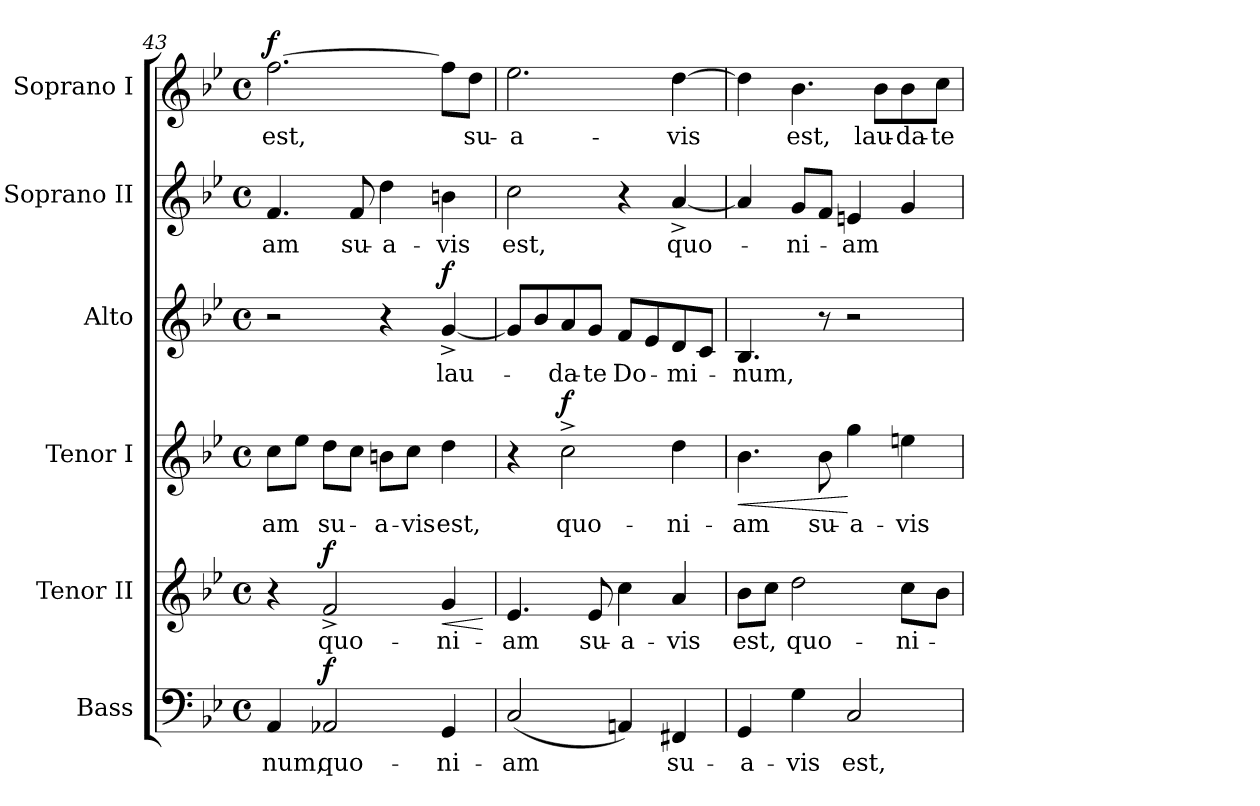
**kern	**text	**dynam	**kern	**text	**dynam	**kern	**text	**dynam	**kern	**text	**dynam	**kern	**text	**kern	**text	**dynam
*part6	*part6	*part6	*part5	*part5	*part5	*part4	*part4	*part4	*part3	*part3	*part3	*part2	*part2	*part1	*part1	*part1
*staff6	*staff6	*staff6	*staff5	*staff5	*staff5	*staff4	*staff4	*staff4	*staff3	*staff3	*staff3	*staff2	*staff2	*staff1	*staff1	*staff1
*I"Bass	*	*	*I"Tenor II	*	*	*I"Tenor I	*	*	*I"Alto	*	*	*I"Soprano II	*	*I"Soprano I	*	*
*I'B.	*	*	*I'T. II	*	*	*I'T. I	*	*	*I'A.	*	*	*I'S. II	*	*I'S. I	*	*
!!LO:LB:g=z
*clefF4	*	*	*clefG2	*	*	*clefG2	*	*	*clefG2	*	*	*clefG2	*	*clefG2	*	*
*	*	*	*ITrd7c12	*	*	*ITrd7c12	*	*	*	*	*	*	*	*	*	*
*k[b-e-]	*	*	*k[b-e-]	*	*	*k[b-e-]	*	*	*k[b-e-]	*	*	*k[b-e-]	*	*k[b-e-]	*	*
*B-:	*	*	*B-:	*	*	*B-:	*	*	*B-:	*	*	*B-:	*	*B-:	*	*
*M4/4	*	*	*M4/4	*	*	*M4/4	*	*	*M4/4	*	*	*M4/4	*	*M4/4	*	*
*met(c)	*	*	*met(c)	*	*	*met(c)	*	*	*met(c)	*	*	*met(c)	*	*met(c)	*	*
=43	=43	=43	=43	=43	=43	=43	=43	=43	=43	=43	=43	=43	=43	=43	=43	=43
!	!LO:LY:b:color=#000000	!	!	!	!	!	!	!	!	!	!	!	!	!	!	!
!	!	!	!	!	!	!	!LO:LY:b:color=#000000	!	!	!	!	!	!	!	!	!
!	!	!	!	!	!	!	!	!	!	!	!	!	!LO:LY:b:color=#000000	!	!	!
!	!	!	!	!	!	!	!	!	!	!	!	!	!	!	!LO:LY:b:color=#000000	!
4AAi/	-num,	.	4r	.	.	8ci\L	-am	.	2r	.	.	4.fi/	-am	[>2.ffi\	est,	f
.	.	.	.	.	.	8e-i\J	.	.	.	.	.	.	.	.	.	.
!	!LO:LY:b:color=#000000	!	!	!	!	!	!	!	!	!	!	!	!	!	!	!
!	!	!	!	!LO:LY:b:color=#000000	!	!	!	!	!	!	!	!	!	!	!	!
!	!	!	!	!	!	!	!LO:LY:b:color=#000000	!	!	!	!	!	!	!	!	!
2AA-Xi/	quo-	f	2F^i/	quo-	f	8di\L	su-	.	.	.	.	.	.	.	.	.
!	!	!	!	!	!	!	!	!	!	!	!	!	!LO:LY:b:color=#000000	!	!	!
.	.	.	.	.	.	8ci\J	.	.	.	.	.	8fi/	su-	.	.	.
!	!	!	!	!	!	!	!LO:LY:b:color=#000000	!	!	!	!	!	!	!	!	!
!	!	!	!	!	!	!	!	!	!	!	!	!	!LO:LY:b:color=#000000	!	!	!
.	.	.	.	.	.	8Bni\L	-a-	.	4r	.	.	4ddi\	-a-	.	.	.
!	!	!	!	!	!	!	!LO:LY:b:color=#000000	!	!	!	!	!	!	!	!	!
.	.	.	.	.	.	8ci\J	-vis	.	.	.	.	.	.	.	.	.
!	!LO:LY:b:color=#000000	!	!	!	!	!	!	!	!	!	!	!	!	!	!	!
!	!	!	!	!LO:LY:b:color=#000000	!LO:HP:b	!	!	!	!	!	!	!	!	!	!	!
!	!	!	!	!	!	!	!LO:LY:b:color=#000000	!	!	!	!	!	!	!	!	!
!	!	!	!	!	!	!	!	!	!	!LO:LY:b:color=#000000	!	!	!	!	!	!
!	!	!	!	!	!	!	!	!	!	!	!	!	!LO:LY:b:color=#000000	!	!	!
4GGi/	-ni-	.	4Gi/	-ni-	<	4di\	est,	.	[<4g^i/	lau-	f	4bni\	-vis	8ffi\L]	.	.
!	!	!	!	!	!	!	!	!	!	!	!	!	!	!	!LO:LY:b:color=#000000	!
.	.	.	.	.	.	.	.	.	.	.	.	.	.	8ddi\J	su-	.
.	.	.	.	.	[	.	.	.	.	.	.	.	.	.	.	.
=44	=44	=44	=44	=44	=44	=44	=44	=44	=44	=44	=44	=44	=44	=44	=44	=44
!	!LO:LY:b:color=#000000	!	!	!	!	!	!	!	!	!	!	!	!	!	!	!
!	!	!	!	!LO:LY:b:color=#000000	!	!	!	!	!	!	!	!	!	!	!	!
!	!	!	!	!	!	!	!	!	!	!	!	!	!LO:LY:b:color=#000000	!	!	!
!	!	!	!	!	!	!	!	!	!	!	!	!	!	!	!LO:LY:b:color=#000000	!
(2Ci/	-am	.	4.E-i/	-am	.	4r	.	.	8gi/L]	.	.	2cci\	est,	2.ee-i\	-a-	.
.	.	.	.	.	.	.	.	.	8b-i/	.	.	.	.	.	.	.
!	!	!	!	!	!	!	!LO:LY:b:color=#000000	!	!	!	!	!	!	!	!	!
!	!	!	!	!	!	!	!	!	!	!LO:LY:b:color=#000000	!	!	!	!	!	!
.	.	.	.	.	.	2c^i\	quo-	f	8ai/	-da-	.	.	.	.	.	.
!	!	!	!	!LO:LY:b:color=#000000	!	!	!	!	!	!	!	!	!	!	!	!
!	!	!	!	!	!	!	!	!	!	!LO:LY:b:color=#000000	!	!	!	!	!	!
.	.	.	8E-i/	su-	.	.	.	.	8gi/J	-te	.	.	.	.	.	.
!	!	!	!	!LO:LY:b:color=#000000	!	!	!	!	!	!	!	!	!	!	!	!
!	!	!	!	!	!	!	!	!	!	!LO:LY:b:color=#000000	!	!	!	!	!	!
4AAni/)	.	.	4ci\	-a-	.	.	.	.	8fi/L	Do-	.	4r	.	.	.	.
.	.	.	.	.	.	.	.	.	8e-i/	.	.	.	.	.	.	.
!	!LO:LY:b:color=#000000	!	!	!	!	!	!	!	!	!	!	!	!	!	!	!
!	!	!	!	!LO:LY:b:color=#000000	!	!	!	!	!	!	!	!	!	!	!	!
!	!	!	!	!	!	!	!LO:LY:b:color=#000000	!	!	!	!	!	!	!	!	!
!	!	!	!	!	!	!	!	!	!	!LO:LY:b:color=#000000	!	!	!	!	!	!
!	!	!	!	!	!	!	!	!	!	!	!	!	!LO:LY:b:color=#000000	!	!	!
!	!	!	!	!	!	!	!	!	!	!	!	!	!	!	!LO:LY:b:color=#000000	!
4FF#Xi/	su-	.	4Ai/	-vis	.	4di\	-ni-	.	8di/	-mi-	.	[<4a^i/	quo-	[>4ddi\	-vis	.
.	.	.	.	.	.	.	.	.	8ci/J	.	.	.	.	.	.	.
=45	=45	=45	=45	=45	=45	=45	=45	=45	=45	=45	=45	=45	=45	=45	=45	=45
!	!LO:LY:b:color=#000000	!	!	!	!	!	!	!	!	!	!	!	!	!	!	!
!	!	!	!	!LO:LY:b:color=#000000	!	!	!	!	!	!	!	!	!	!	!	!
!	!	!	!	!	!	!	!LO:LY:b:color=#000000	!LO:HP:b	!	!	!	!	!	!	!	!
!	!	!	!	!	!	!	!	!	!	!LO:LY:b:color=#000000	!	!	!	!	!	!
4GGi/	-a-	.	8B-i\L	est,	.	4.B-i\	-am	<	4.B-i/	-num,	.	4ai/]	.	4ddi\]	.	.
.	.	.	8ci\J	.	.	.	.	.	.	.	.	.	.	.	.	.
!	!LO:LY:b:color=#000000	!	!	!	!	!	!	!	!	!	!	!	!	!	!	!
!	!	!	!	!LO:LY:b:color=#000000	!	!	!	!	!	!	!	!	!	!	!	!
!	!	!	!	!	!	!	!	!	!	!	!	!	!LO:LY:b:color=#000000	!	!	!
!	!	!	!	!	!	!	!	!	!	!	!	!	!	!	!LO:LY:b:color=#000000	!
4Gi\	-vis	.	2di\	quo-	.	.	.	.	.	.	.	8gi/L	-ni-	4.b-i\	est,	.
!	!	!	!	!	!	!	!LO:LY:b:color=#000000	!	!	!	!	!	!	!	!	!
.	.	.	.	.	.	8B-i\	su-	.	8r	.	.	8fi/J	.	.	.	.
!	!LO:LY:b:color=#000000	!	!	!	!	!	!	!	!	!	!	!	!	!	!	!
!	!	!	!	!	!	!	!LO:LY:b:color=#000000	!	!	!	!	!	!	!	!	!
!	!	!	!	!	!	!	!	!	!	!	!	!	!LO:LY:b:color=#000000	!	!	!
2Ci/	est,	.	.	.	.	4gi\	-a-	[	2r	.	.	4eni/	-am	.	.	.
!	!	!	!	!	!	!	!	!	!	!	!	!	!	!	!LO:LY:b:color=#000000	!
.	.	.	.	.	.	.	.	.	.	.	.	.	.	8b-i\L	lau-	.
!	!	!	!	!LO:LY:b:color=#000000	!	!	!	!	!	!	!	!	!	!	!	!
!	!	!	!	!	!	!	!LO:LY:b:color=#000000	!	!	!	!	!	!	!	!	!
!	!	!	!	!	!	!	!	!	!	!	!	!	!	!	!LO:LY:b:color=#000000	!
.	.	.	8ci\L	-ni-	.	4eni\	-vis	.	.	.	.	4gi/	.	8b-i\	-da-	.
!	!	!	!	!	!	!	!	!	!	!	!	!	!	!	!LO:LY:b:color=#000000	!
.	.	.	8B-i\J	.	.	.	.	.	.	.	.	.	.	8cci\J	-te	.
=	=	=	=	=	=	=	=	=	=	=	=	=	=	=	=	=
*-	*-	*-	*-	*-	*-	*-	*-	*-	*-	*-	*-	*-	*-	*-	*-	*-
